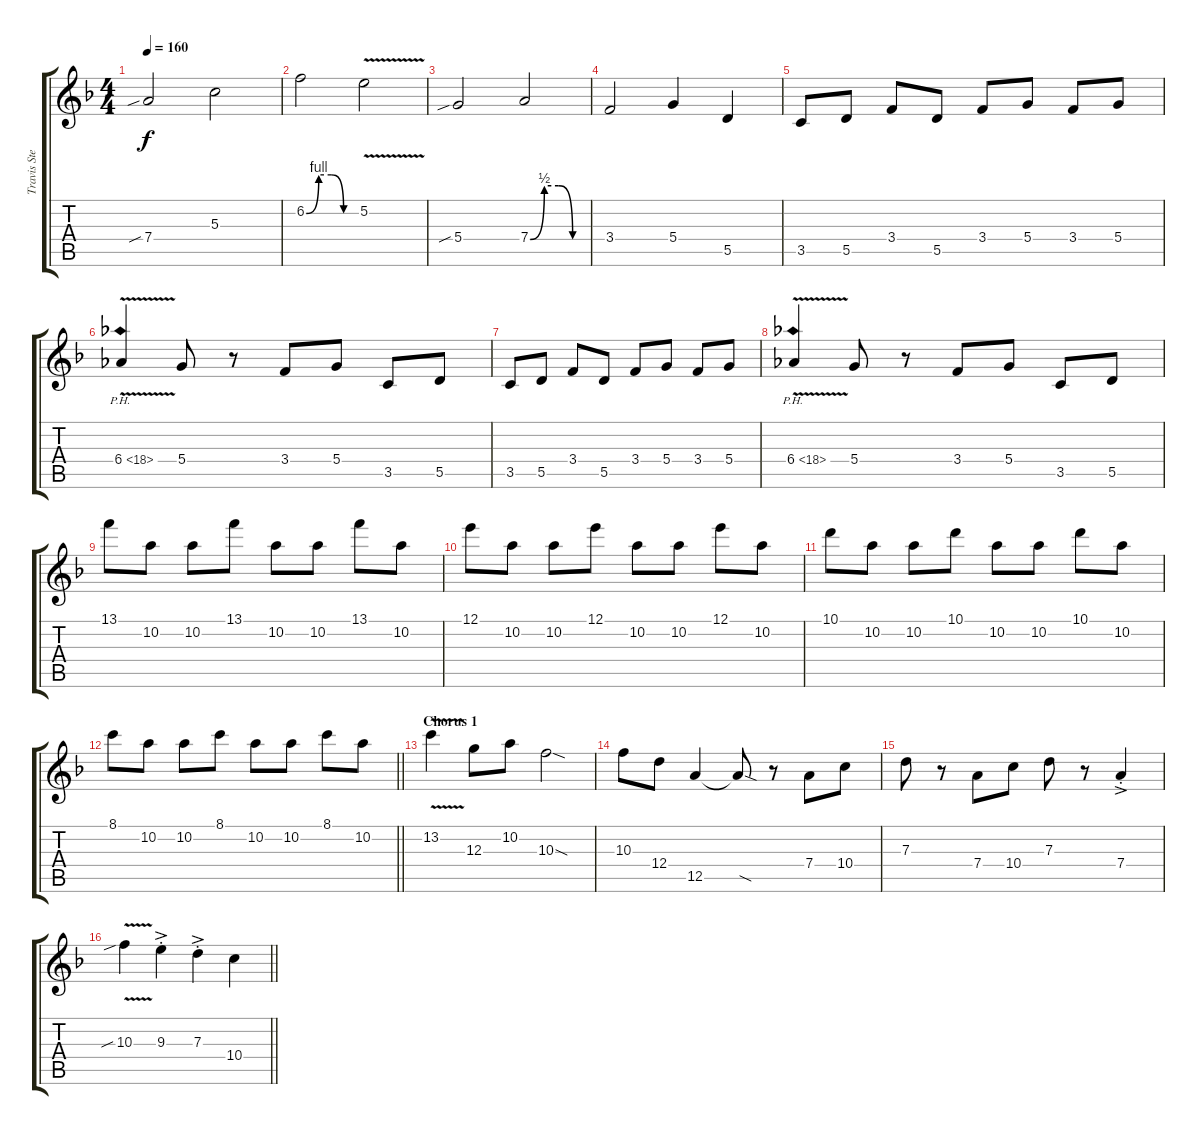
\track ("Travis Stever" "Travis Ste") {instrument distortionguitar}
\staff {score tabs}
\tuning (E4 B3 G3 D3 A2 D2) {hide}
\ts (4 4)
\tempo 160
\clef g2
\ks dminor
7.4{sib}.2{dy f} 5.3.2 |
6.2{be (custom 0 0 15 4 30 4 45 0 60 0)}.2 5.2{v}.2 |
5.4{sib}.2 7.4{be (custom 0 0 15 2 30 2 45 0 60 0)}.2 |
3.4.2 5.4.4 5.5.4 |
3.5.8 5.5.8 3.4.8 5.5.8 3.4.8 5.4.8 3.4.8 5.4.8 |
6.4{ph 12 v}.4 5.4.8 r.8 3.4.8 5.4.8 3.5.8 5.5.8 |
3.5.8 5.5.8 3.4.8 5.5.8 3.4.8 5.4.8 3.4.8 5.4.8 |
6.4{ph 12 v}.4 5.4.8 r.8 3.4.8 5.4.8 3.5.8 5.5.8 |
13.1.8 10.2.8 10.2.8 13.1.8 10.2.8 10.2.8 13.1.8 10.2.8 |
12.1.8 10.2.8 10.2.8 12.1.8 10.2.8 10.2.8 12.1.8 10.2.8 |
10.1.8 10.2.8 10.2.8 10.1.8 10.2.8 10.2.8 10.1.8 10.2.8 |
\barLineRight lightlight
8.1.8 10.2.8 10.2.8 8.1.8 10.2.8 10.2.8 8.1.8 10.2.8 |
\section ("" "Chorus 1")
13.2{v}.4 12.3.8 10.2.8 10.3{sod}.2 |
10.3.8 12.4.8 12.5.4 12.5{sod t}.8 r.8 7.4.8 10.4.8 |
7.3.8 r.8 7.4.8 10.4.8 7.3.8 r.8 7.4{ac st}.4 |
\barLineRight lightlight
10.3{v sib}.4 9.3{ac st}.4 7.3{ac st}.4 10.4.4
